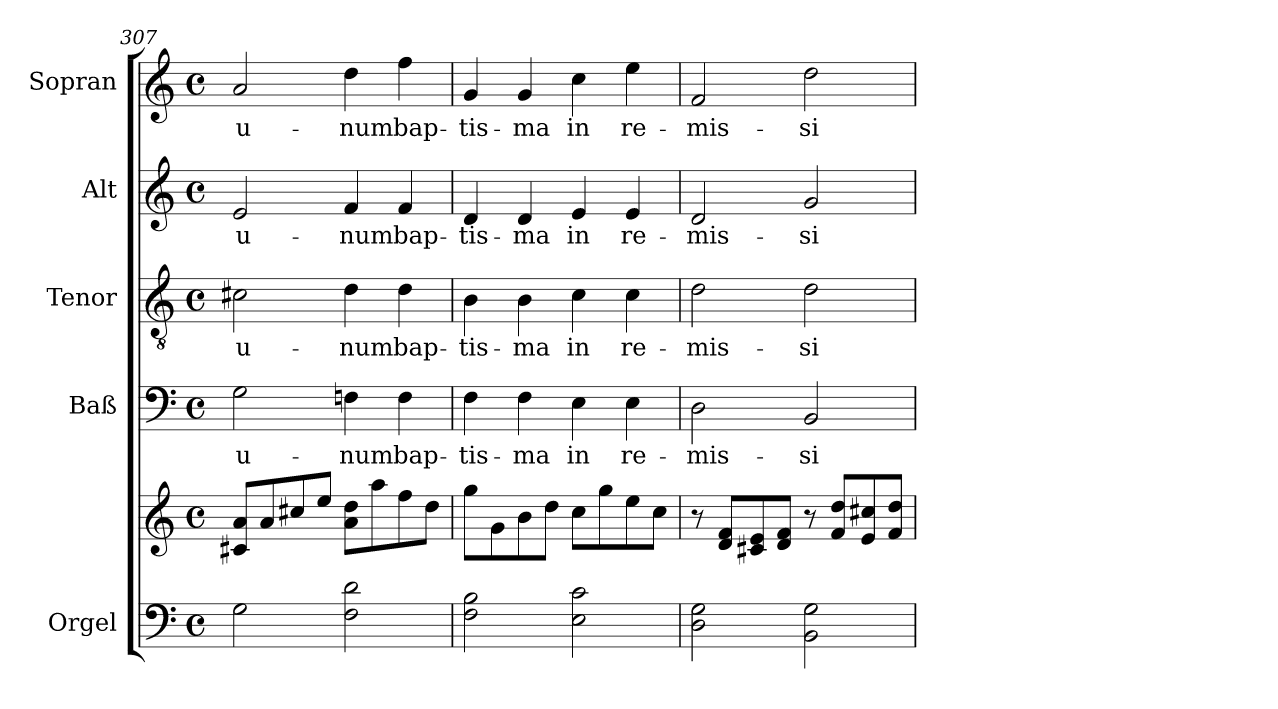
**kern	**kern	**kern	**text	**kern	**text	**kern	**text	**kern	**text
*part5	*part5	*part4	*part4	*part3	*part3	*part2	*part2	*part1	*part1
*staff6	*staff5	*staff4	*staff4	*staff3	*staff3	*staff2	*staff2	*staff1	*staff1
*I"Orgel	*	*I"Baß	*	*I"Tenor	*	*I"Alt	*	*I"Sopran	*
*clefF4	*clefG2	*clefF4	*	*clefGv2	*	*clefG2	*	*clefG2	*
*k[]	*k[]	*k[]	*	*k[]	*	*k[]	*	*k[]	*
*C:	*C:	*C:	*	*C:	*	*C:	*	*C:	*
*M4/4	*M4/4	*M4/4	*	*M4/4	*	*M4/4	*	*M4/4	*
*met(c)	*met(c)	*met(c)	*	*met(c)	*	*met(c)	*	*met(c)	*
=307	=307	=307	=307	=307	=307	=307	=307	=307	=307
!	!	!	!LO:LY:b	!	!LO:LY:b	!	!LO:LY:b	!	!LO:LY:b
2G\	8c#X/ 8a/L	2G\	u-	2c#X\	u-	2e/	u-	2a/	u-
.	8a/	.	.	.	.	.	.	.	.
.	8cc#X/	.	.	.	.	.	.	.	.
.	8ee/J	.	.	.	.	.	.	.	.
!	!	!	!LO:LY:b	!	!LO:LY:b	!	!LO:LY:b	!	!LO:LY:b
2F\ 2d\	8a\ 8dd\L	4Fn\	-num	4d\	-num	4f/	-num	4dd\	-num
.	8aa\	.	.	.	.	.	.	.	.
!	!	!	!LO:LY:b	!	!LO:LY:b	!	!LO:LY:b	!	!LO:LY:b
.	8ff\	4F\	bap-	4d\	bap-	4f/	bap-	4ff\	bap-
.	8dd\J	.	.	.	.	.	.	.	.
=308	=308	=308	=308	=308	=308	=308	=308	=308	=308
!	!	!	!LO:LY:b	!	!LO:LY:b	!	!LO:LY:b	!	!LO:LY:b
2F\ 2B\	8gg\L	4F\	-tis-	4B\	-tis-	4d/	-tis-	4g/	-tis-
.	8g\	.	.	.	.	.	.	.	.
!	!	!	!LO:LY:b	!	!LO:LY:b	!	!LO:LY:b	!	!LO:LY:b
.	8b\	4F\	-ma	4B\	-ma	4d/	-ma	4g/	-ma
.	8dd\J	.	.	.	.	.	.	.	.
!	!	!	!LO:LY:b	!	!LO:LY:b	!	!LO:LY:b	!	!LO:LY:b
2E\ 2c\	8cc\L	4E\	in	4c\	in	4e/	in	4cc\	in
.	8gg\	.	.	.	.	.	.	.	.
!	!	!	!LO:LY:b	!	!LO:LY:b	!	!LO:LY:b	!	!LO:LY:b
.	8ee\	4E\	re-	4c\	re-	4e/	re-	4ee\	re-
.	8cc\J	.	.	.	.	.	.	.	.
=309	=309	=309	=309	=309	=309	=309	=309	=309	=309
!	!	!	!LO:LY:b	!	!LO:LY:b	!	!LO:LY:b	!	!LO:LY:b
2D\ 2G\	8r	2D\	-mis-	2d\	-mis-	2d/	-mis-	2f/	-mis-
.	8d/ 8f/L	.	.	.	.	.	.	.	.
.	8c#X/ 8e/	.	.	.	.	.	.	.	.
.	8d/ 8f/J	.	.	.	.	.	.	.	.
!	!	!	!LO:LY:b	!	!LO:LY:b	!	!LO:LY:b	!	!LO:LY:b
2BB\ 2G\	8r	2BB/	-si-	2d\	-si-	2g/	-si-	2dd\	-si-
.	8f/ 8dd/L	.	.	.	.	.	.	.	.
.	8e/ 8cc#X/	.	.	.	.	.	.	.	.
.	8f/ 8dd/J	.	.	.	.	.	.	.	.
=	=	=	=	=	=	=	=	=	=
*-	*-	*-	*-	*-	*-	*-	*-	*-	*-
